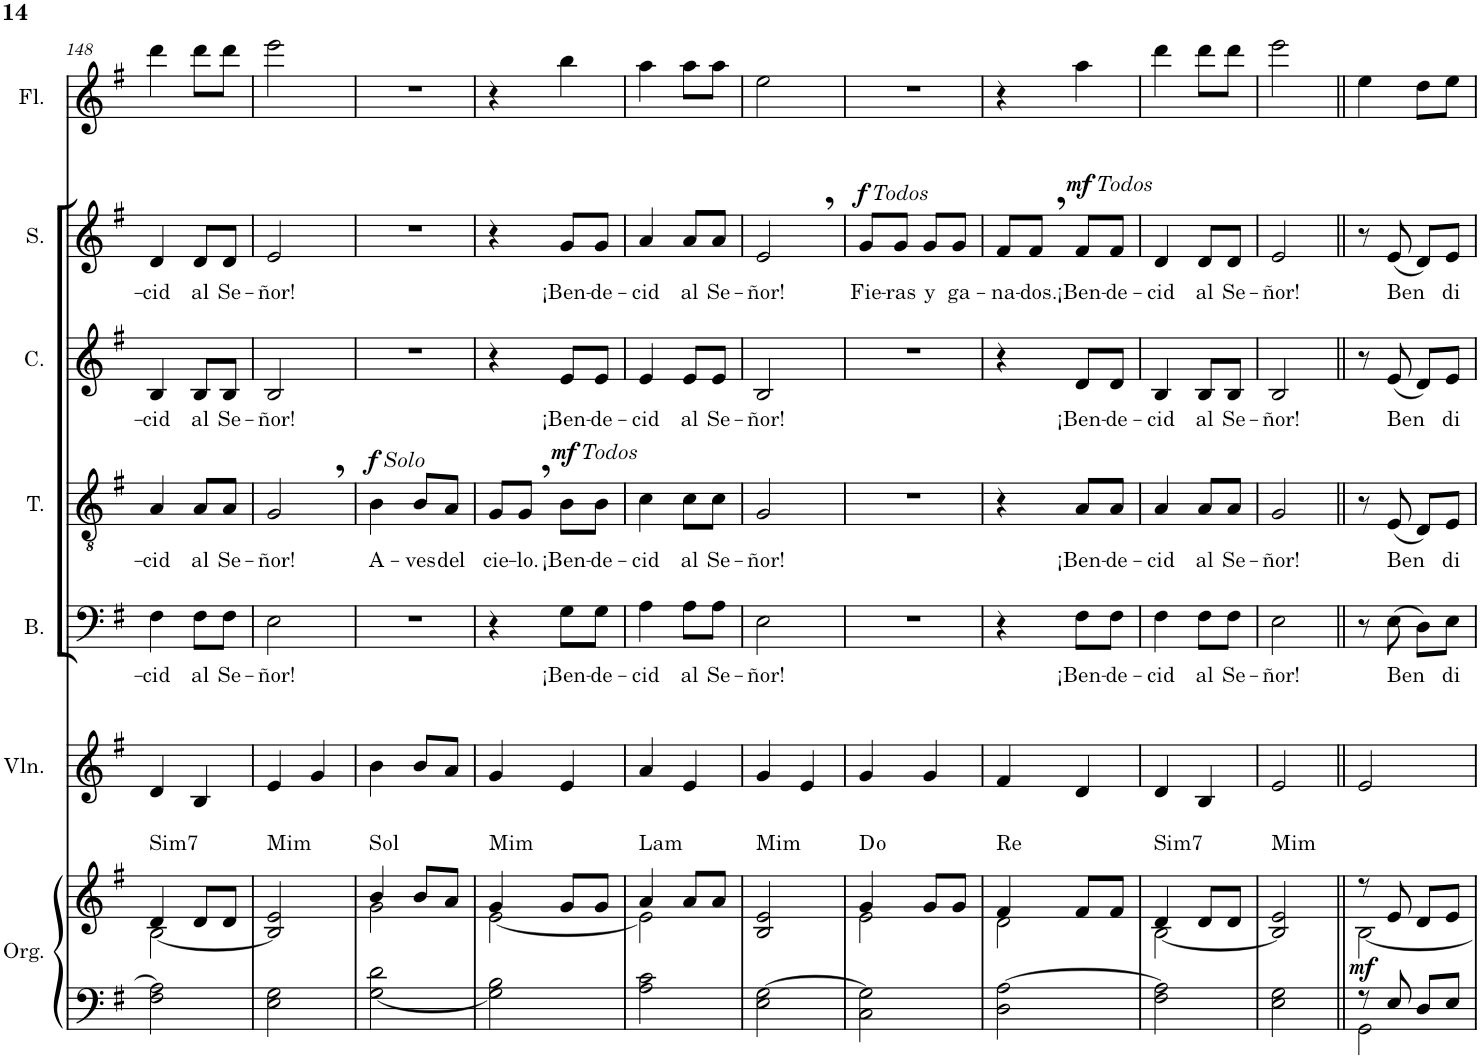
**kern	**kern	**dynam	**harte	**kern	**kern	**text	**kern	**text	**dynam	**kern	**text	**kern	**text	**dynam	**kern
*part7	*part7	*part7	*part7	*part6	*part5	*part5	*part4	*part4	*part4	*part3	*part3	*part2	*part2	*part2	*part1
*staff8	*staff7	*staff7/8	*	*staff6	*staff5	*staff5	*staff4	*staff4	*staff4	*staff3	*staff3	*staff2	*staff2	*staff2	*staff1
*I"Órgano	*	*	*	*I"Violín	*I"Bajo	*	*I"Tenor	*	*	*I"Contralto	*	*I"Soprano	*	*	*I"Flauta
*	*	*	*	*I'Vln.	*I'B.	*	*I'T.	*	*	*I'C.	*	*I'S.	*	*	*I'Fl.
!!LO:PB:g=z
*clefF4	*clefG2	*	*	*clefG2	*clefF4	*	*clefGv2	*	*	*clefG2	*	*clefG2	*	*	*clefG2
*k[f#]	*k[f#]	*	*	*k[f#]	*k[f#]	*	*k[f#]	*	*	*k[f#]	*	*k[f#]	*	*	*k[f#]
*M2/4	*M2/4	*	*	*M2/4	*M2/4	*	*M2/4	*	*	*M2/4	*	*M2/4	*	*	*M2/4
=148	=148	=148	=148	=148	=148	=148	=148	=148	=148	=148	=148	=148	=148	=148	=148
*	*^	*	*	*	*	*	*	*	*	*	*	*	*	*	*
!	!	!	!	!LO:H:kt=Sim7	!	!	!LO:LY:b	!	!LO:LY:b	!	!	!LO:LY:b	!	!LO:LY:b	!	!
2F#\ 2A\]	4d/	[2B\	.	N	4d/	4F#\	-cid	4A/	-cid	.	4B/	-cid	4d/	-cid	.	4ddd\
!	!	!	!	!	!	!	!LO:LY:b	!	!LO:LY:b	!	!	!LO:LY:b	!	!LO:LY:b	!	!
.	8d/L	.	.	.	4B/	8F#\L	al	8A/L	al	.	8B/L	al	8d/L	al	.	8ddd\L
!	!	!	!	!	!	!	!LO:LY:b	!	!LO:LY:b	!	!	!LO:LY:b	!	!LO:LY:b	!	!
.	8d/J	.	.	.	.	8F#\J	Se-	8A/J	Se-	.	8B/J	Se-	8d/J	Se-	.	8ddd\J
*	*v	*v	*	*	*	*	*	*	*	*	*	*	*	*	*	*
=149	=149	=149	=149	=149	=149	=149	=149	=149	=149	=149	=149	=149	=149	=149	=149
!	!	!	!LO:H:kt=Mim	!	!	!LO:LY:b	!	!LO:LY:b	!	!	!LO:LY:b	!	!LO:LY:b	!	!
2E\ 2G\	2B/] 2e/	.	N	4e/	2E\	-ñor!	2G,/	-ñor!	.	2B/	-ñor!	2e/	-ñor!	.	2eee\
.	.	.	.	4g/	.	.	.	.	.	.	.	.	.	.	.
=150	=150	=150	=150	=150	=150	=150	=150	=150	=150	=150	=150	=150	=150	=150	=150
*	*^	*	*	*	*	*	*	*	*	*	*	*	*	*	*
!	!	!	!	!	!	!	!	!LO:TX:a:i:t=Solo	!	!	!	!	!	!	!	!
!	!	!	!	!LO:H:kt=Sol	!	!	!	!	!LO:LY:b	!LO:DY:a	!	!	!	!	!	!
[2G\ 2d\	4b/	2g\	.	N	4b\	2r	.	4B\	A-	f	2r	.	2r	.	.	2r
!	!	!	!	!	!	!	!	!	!LO:LY:b	!	!	!	!	!	!	!
.	8b/L	.	.	.	8b/L	.	.	8B/L	-ves	.	.	.	.	.	.	.
!	!	!	!	!	!	!	!	!	!LO:LY:b	!	!	!	!	!	!	!
.	8a/J	.	.	.	8a/J	.	.	8A/J	del	.	.	.	.	.	.	.
=151	=151	=151	=151	=151	=151	=151	=151	=151	=151	=151	=151	=151	=151	=151	=151	=151
!	!	!	!	!LO:H:kt=Mim	!	!	!	!	!LO:LY:b	!	!	!	!	!	!	!
2G\] 2B\	4g/	[2e\	.	N	4g/	4r	.	8G/L	cie-	.	4r	.	4r	.	.	4r
!	!	!	!	!	!	!	!	!	!LO:LY:b	!	!	!	!	!	!	!
.	.	.	.	.	.	.	.	8G,/J	-lo.	.	.	.	.	.	.	.
!	!	!	!	!	!	!	!	!LO:TX:a:i:t=Todos	!	!	!	!	!	!	!	!
!	!	!	!	!	!	!	!LO:LY:b	!	!LO:LY:b	!LO:DY:a	!	!LO:LY:b	!	!LO:LY:b	!	!
.	8g/L	.	.	.	4e/	8G\L	¡Ben-	8B\L	¡Ben-	mf	8e/L	¡Ben-	8g/L	¡Ben-	.	4bb\
!	!	!	!	!	!	!	!LO:LY:b	!	!LO:LY:b	!	!	!LO:LY:b	!	!LO:LY:b	!	!
.	8g/J	.	.	.	.	8G\J	-de-	8B\J	-de-	.	8e/J	-de-	8g/J	-de-	.	.
=152	=152	=152	=152	=152	=152	=152	=152	=152	=152	=152	=152	=152	=152	=152	=152	=152
!	!	!	!	!LO:H:kt=Lam	!	!	!LO:LY:b	!	!LO:LY:b	!	!	!LO:LY:b	!	!LO:LY:b	!	!
2A\ 2c\	4a/	2e\]	.	N	4a/	4A\	-cid	4c\	-cid	.	4e/	-cid	4a/	-cid	.	4aa\
!	!	!	!	!	!	!	!LO:LY:b	!	!LO:LY:b	!	!	!LO:LY:b	!	!LO:LY:b	!	!
.	8a/L	.	.	.	4e/	8A\L	al	8c\L	al	.	8e/L	al	8a/L	al	.	8aa\L
!	!	!	!	!	!	!	!LO:LY:b	!	!LO:LY:b	!	!	!LO:LY:b	!	!LO:LY:b	!	!
.	8a/J	.	.	.	.	8A\J	Se-	8c\J	Se-	.	8e/J	Se-	8a/J	Se-	.	8aa\J
*	*v	*v	*	*	*	*	*	*	*	*	*	*	*	*	*	*
=153	=153	=153	=153	=153	=153	=153	=153	=153	=153	=153	=153	=153	=153	=153	=153
!	!	!	!LO:H:kt=Mim	!	!	!LO:LY:b	!	!LO:LY:b	!	!	!LO:LY:b	!	!LO:LY:b	!	!
2E\ [2G\	2B/ 2e/	.	N	4g/	2E\	-ñor!	2G/	-ñor!	.	2B/	-ñor!	2e,/	-ñor!	.	2ee\
.	.	.	.	4e/	.	.	.	.	.	.	.	.	.	.	.
=154	=154	=154	=154	=154	=154	=154	=154	=154	=154	=154	=154	=154	=154	=154	=154
*	*^	*	*	*	*	*	*	*	*	*	*	*	*	*	*
!	!	!	!	!	!	!	!	!	!	!	!	!	!LO:TX:a:i:t=Todos	!	!	!
!	!	!	!	!	!	!	!	!	!	!	!	!	!	!LO:LY:b	!LO:DY:a	!
2C\ 2G\]	4g/	2e\	.	D:dim	4g/	2r	.	2r	.	.	2r	.	8g/L	-Fie-	f	2r
!	!	!	!	!	!	!	!	!	!	!	!	!	!	!LO:LY:b	!	!
.	.	.	.	.	.	.	.	.	.	.	.	.	8g/J	-ras	.	.
!	!	!	!	!	!	!	!	!	!	!	!	!	!	!LO:LY:b	!	!
.	8g/L	.	.	.	4g/	.	.	.	.	.	.	.	8g/L	y	.	.
!	!	!	!	!	!	!	!	!	!	!	!	!	!	!LO:LY:b	!	!
.	8g/J	.	.	.	.	.	.	.	.	.	.	.	8g/J	ga-	.	.
=155	=155	=155	=155	=155	=155	=155	=155	=155	=155	=155	=155	=155	=155	=155	=155	=155
!	!	!	!	!LO:H:kt=Re	!	!	!	!	!	!	!	!	!	!LO:LY:b	!	!
2D\ [2A\	4f#/	2d\	.	N	4f#/	4r	.	4r	.	.	4r	.	8f#/L	-na-	.	4r
!	!	!	!	!	!	!	!	!	!	!	!	!	!	!LO:LY:b	!	!
.	.	.	.	.	.	.	.	.	.	.	.	.	8f#,/J	-dos.	.	.
!	!	!	!	!	!	!	!	!	!	!	!	!	!LO:TX:a:i:t=Todos	!	!	!
!	!	!	!	!	!	!	!LO:LY:b	!	!LO:LY:b	!	!	!LO:LY:b	!	!LO:LY:b	!LO:DY:a	!
.	8f#/L	.	.	.	4d/	8F#\L	¡Ben-	8A/L	¡Ben-	.	8d/L	¡Ben-	8f#/L	¡Ben-	mf	4aa\
!	!	!	!	!	!	!	!LO:LY:b	!	!LO:LY:b	!	!	!LO:LY:b	!	!LO:LY:b	!	!
.	8f#/J	.	.	.	.	8F#\J	-de-	8A/J	-de-	.	8d/J	-de-	8f#/J	-de-	.	.
=156	=156	=156	=156	=156	=156	=156	=156	=156	=156	=156	=156	=156	=156	=156	=156	=156
!	!	!	!	!LO:H:kt=Sim7	!	!	!LO:LY:b	!	!LO:LY:b	!	!	!LO:LY:b	!	!LO:LY:b	!	!
2F#\ 2A\]	4d/	[2B\	.	N	4d/	4F#\	-cid	4A/	-cid	.	4B/	-cid	4d/	-cid	.	4ddd\
!	!	!	!	!	!	!	!LO:LY:b	!	!LO:LY:b	!	!	!LO:LY:b	!	!LO:LY:b	!	!
.	8d/L	.	.	.	4B/	8F#\L	al	8A/L	al	.	8B/L	al	8d/L	al	.	8ddd\L
!	!	!	!	!	!	!	!LO:LY:b	!	!LO:LY:b	!	!	!LO:LY:b	!	!LO:LY:b	!	!
.	8d/J	.	.	.	.	8F#\J	Se-	8A/J	Se-	.	8B/J	Se-	8d/J	Se-	.	8ddd\J
*	*v	*v	*	*	*	*	*	*	*	*	*	*	*	*	*	*
=157	=157	=157	=157	=157	=157	=157	=157	=157	=157	=157	=157	=157	=157	=157	=157
!	!	!	!LO:H:kt=Mim	!	!	!LO:LY:b	!	!LO:LY:b	!	!	!LO:LY:b	!	!LO:LY:b	!	!
2E\ 2G\	2B/] 2e/	.	N	2e/	2E\	-ñor!	2G/	-ñor!	.	2B/	-ñor!	2e/	-ñor!	.	2eee\
=158||	=158||	=158||	=158||	=158||	=158||	=158||	=158||	=158||	=158||	=158||	=158||	=158||	=158||	=158||	=158||
*^	*^	*	*	*	*	*	*	*	*	*	*	*	*	*	*
!	!	!	!	!LO:DY:b	!	!	!	!	!	!	!	!	!	!	!	!	!
8r	2GG\	8r	[2B\	mf	.	2e/	8r	.	8r	.	.	8r	.	8r	.	.	4ee\
!	!	!	!	!	!	!	!	!LO:LY:b	!	!LO:LY:b	!	!	!LO:LY:b	!	!LO:LY:b	!	!
8E/	.	8e/	.	.	.	.	(8E\	Ben	(8E/	Ben	.	(8e/	Ben	(8e/	Ben	.	.
8D/L	.	8d/L	.	.	.	.	8D\L)	.	8D/L)	.	.	8d/L)	.	8d/L)	.	.	8dd\L
!	!	!	!	!	!	!	!	!LO:LY:b	!	!LO:LY:b	!	!	!LO:LY:b	!	!LO:LY:b	!	!
8E/J	.	8e/J	.	.	.	.	8E\J	di	8E/J	di	.	8e/J	di	8e/J	di	.	8ee\J
*v	*v	*	*	*	*	*	*	*	*	*	*	*	*	*	*	*	*
*	*v	*v	*	*	*	*	*	*	*	*	*	*	*	*	*	*
=	=	=	=	=	=	=	=	=	=	=	=	=	=	=	=
*-	*-	*-	*-	*-	*-	*-	*-	*-	*-	*-	*-	*-	*-	*-	*-
